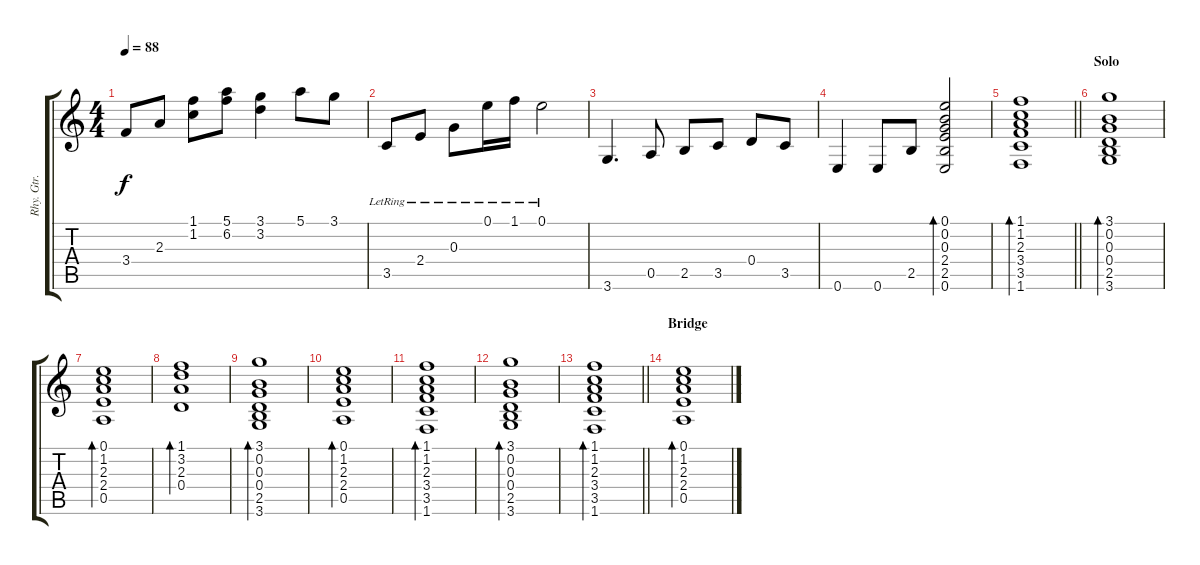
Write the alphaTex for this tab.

\track ("Rhy. Gtr. 3" "Rhy. Gtr. ") {instrument acousticguitarsteel}
\staff {score tabs}
\tuning (E4 B3 G3 D3 A2 E2) {hide}
\ts (4 4)
\tempo 88
\clef g2
\ks c
3.4.8{dy f} 2.3.8 (1.1 1.2).8 (5.1 6.2).8 (3.1 3.2).4 5.1.8 3.1.8 |
3.5{lr}.8 2.4{lr}.8 0.3{lr}.8 0.1{lr}.16 1.1{lr}.16 0.1{lr}.2 |
3.6.4{d} 0.5.8 2.5.8 3.5.8 0.4.8 3.5.8 |
0.6.4 0.6.8 2.5.8 (0.1 0.2 0.3 2.4 2.5 0.6).2{bd 240} |
\barLineRight lightlight
(1.1 1.2 2.3 3.4 3.5 1.6).1{bd 240} |
\section ("" "Solo")
(3.1 0.2 0.3 0.4 2.5 3.6).1{bd 240} |
(0.1 1.2 2.3 2.4 0.5).1{bd 240} |
(1.1 3.2 2.3 0.4).1{bd 240} |
(3.1 0.2 0.3 0.4 2.5 3.6).1{bd 240} |
(0.1 1.2 2.3 2.4 0.5).1{bd 240} |
(1.1 1.2 2.3 3.4 3.5 1.6).1{bd 240} |
(3.1 0.2 0.3 0.4 2.5 3.6).1{bd 240} |
\barLineRight lightlight
(1.1 1.2 2.3 3.4 3.5 1.6).1{bd 240} |
\section ("" "Bridge")
(0.1 1.2 2.3 2.4 0.5).1{bd 240}
